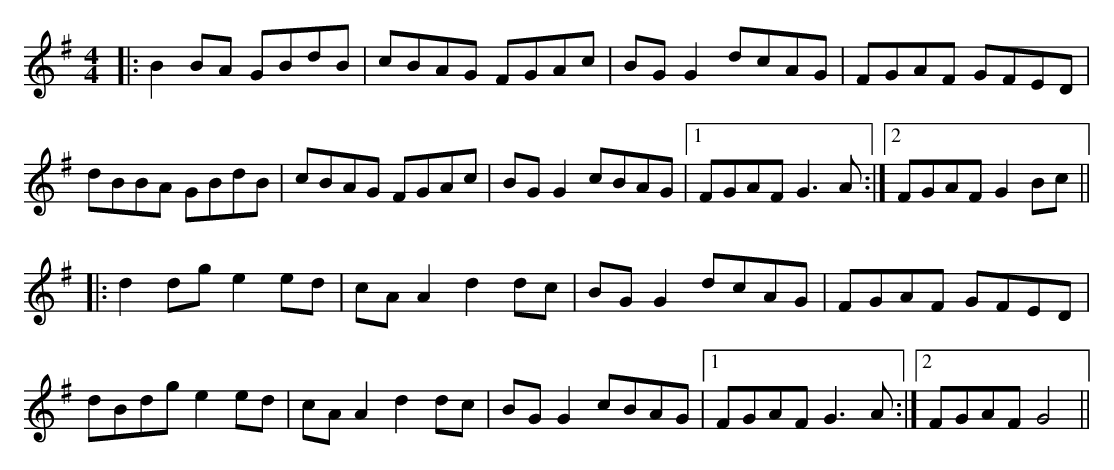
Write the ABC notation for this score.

X:1
M:4/4
K:G
|:B2 BA GBdB|cBAG FGAc|BG G2 dcAG|FGAF GFED|
dBBA GBdB|cBAG FGAc|BG G2 cBAG|1 FGAF G3 A:|2 FGAF G2 Bc||
|:d2 dg e2 ed|cA A2 d2 dc|BG G2 dcAG|FGAF GFED|
dBdg e2 ed|cA A2 d2 dc|BG G2 cBAG|1 FGAF G3 A:|2 FGAF G4||
